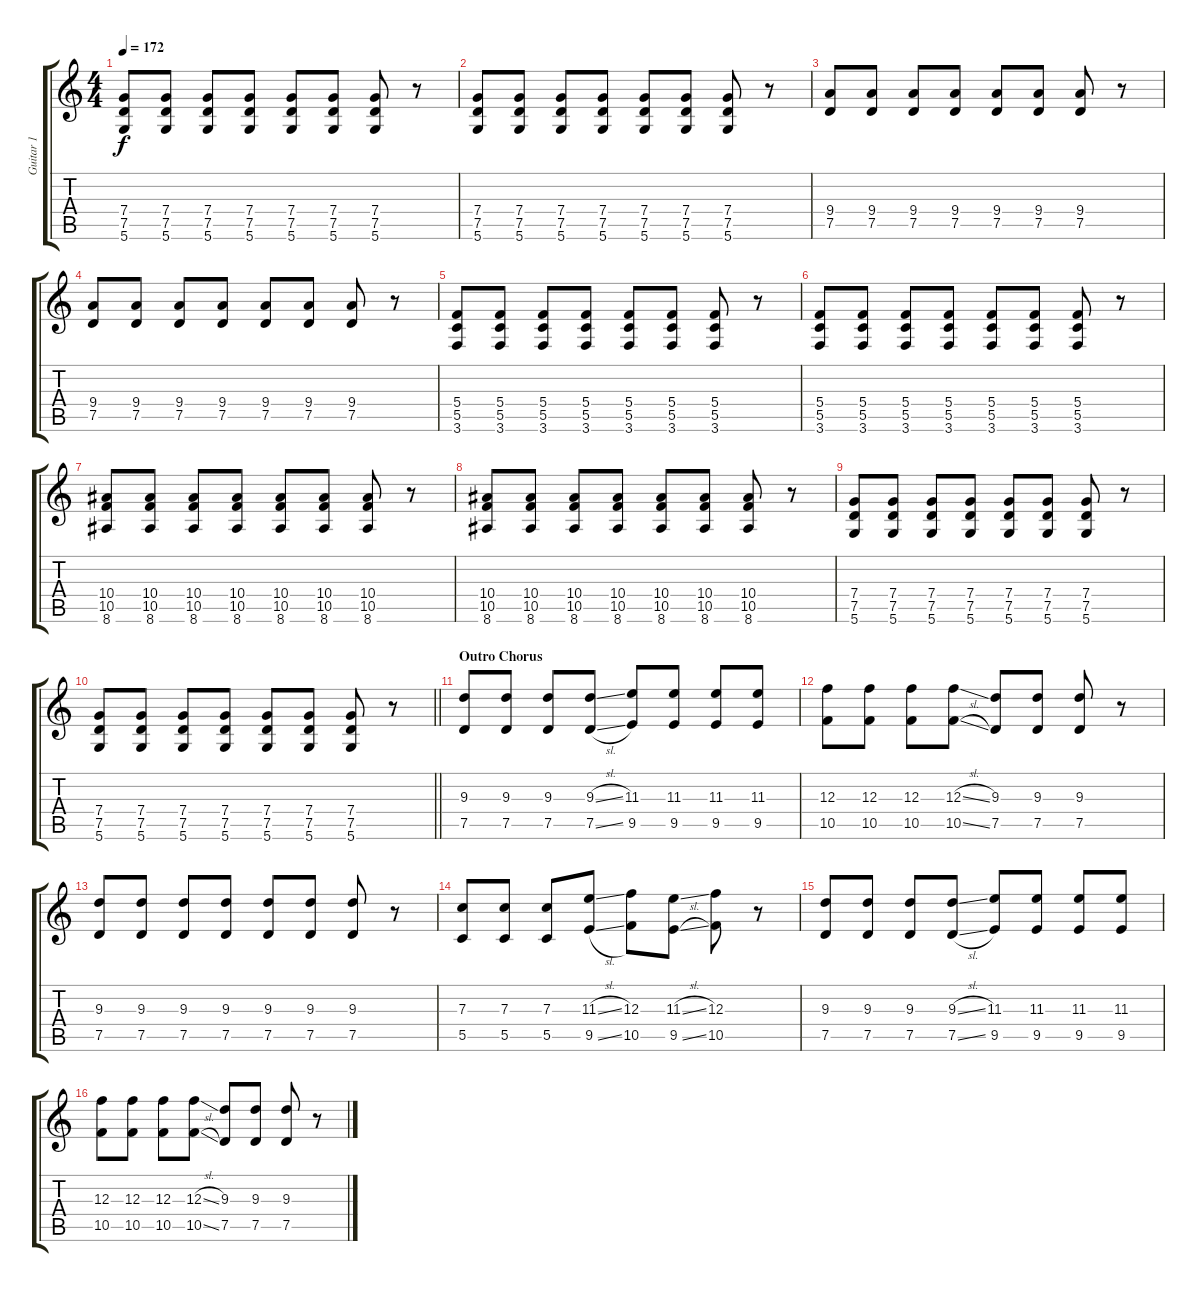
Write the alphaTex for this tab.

\track ("Guitar 1" "Guitar 1") {instrument distortionguitar}
\staff {score tabs}
\tuning (D4 A3 F3 C3 G2 D2) {hide}
\ts (4 4)
\tempo 172
\clef g2
\ks c
(7.4 7.5 5.6).8{dy f} (7.4 7.5 5.6).8 (7.4 7.5 5.6).8 (7.4 7.5 5.6).8 (7.4 7.5 5.6).8 (7.4 7.5 5.6).8 (7.4 7.5 5.6).8 r.8 |
(7.4 7.5 5.6).8 (7.4 7.5 5.6).8 (7.4 7.5 5.6).8 (7.4 7.5 5.6).8 (7.4 7.5 5.6).8 (7.4 7.5 5.6).8 (7.4 7.5 5.6).8 r.8 |
(9.4 7.5).8 (9.4 7.5).8 (9.4 7.5).8 (9.4 7.5).8 (9.4 7.5).8 (9.4 7.5).8 (9.4 7.5).8 r.8 |
(9.4 7.5).8 (9.4 7.5).8 (9.4 7.5).8 (9.4 7.5).8 (9.4 7.5).8 (9.4 7.5).8 (9.4 7.5).8 r.8 |
(5.4 5.5 3.6).8 (5.4 5.5 3.6).8 (5.4 5.5 3.6).8 (5.4 5.5 3.6).8 (5.4 5.5 3.6).8 (5.4 5.5 3.6).8 (5.4 5.5 3.6).8 r.8 |
(5.4 5.5 3.6).8 (5.4 5.5 3.6).8 (5.4 5.5 3.6).8 (5.4 5.5 3.6).8 (5.4 5.5 3.6).8 (5.4 5.5 3.6).8 (5.4 5.5 3.6).8 r.8 |
(10.4 10.5 8.6).8 (10.4 10.5 8.6).8 (10.4 10.5 8.6).8 (10.4 10.5 8.6).8 (10.4 10.5 8.6).8 (10.4 10.5 8.6).8 (10.4 10.5 8.6).8 r.8 |
(10.4 10.5 8.6).8 (10.4 10.5 8.6).8 (10.4 10.5 8.6).8 (10.4 10.5 8.6).8 (10.4 10.5 8.6).8 (10.4 10.5 8.6).8 (10.4 10.5 8.6).8 r.8 |
(7.4 7.5 5.6).8 (7.4 7.5 5.6).8 (7.4 7.5 5.6).8 (7.4 7.5 5.6).8 (7.4 7.5 5.6).8 (7.4 7.5 5.6).8 (7.4 7.5 5.6).8 r.8 |
\barLineRight lightlight
(7.4 7.5 5.6).8 (7.4 7.5 5.6).8 (7.4 7.5 5.6).8 (7.4 7.5 5.6).8 (7.4 7.5 5.6).8 (7.4 7.5 5.6).8 (7.4 7.5 5.6).8 r.8 |
\section ("" "Outro Chorus")
(9.3 7.5).8 (9.3 7.5).8 (9.3 7.5).8 (9.3{sl} 7.5{sl}).8 (11.3 9.5).8 (11.3 9.5).8 (11.3 9.5).8 (11.3 9.5).8 |
(12.3 10.5).8 (12.3 10.5).8 (12.3 10.5).8 (12.3{sl} 10.5{sl}).8 (9.3 7.5).8 (9.3 7.5).8 (9.3 7.5).8 r.8 |
(9.3 7.5).8 (9.3 7.5).8 (9.3 7.5).8 (9.3 7.5).8 (9.3 7.5).8 (9.3 7.5).8 (9.3 7.5).8 r.8 |
(7.3 5.5).8 (7.3 5.5).8 (7.3 5.5).8 (11.3{sl} 9.5{sl}).8 (12.3 10.5).8 (11.3{sl} 9.5{sl}).8 (12.3 10.5).8 r.8 |
(9.3 7.5).8 (9.3 7.5).8 (9.3 7.5).8 (9.3{sl} 7.5{sl}).8 (11.3 9.5).8 (11.3 9.5).8 (11.3 9.5).8 (11.3 9.5).8 |
(12.3 10.5).8 (12.3 10.5).8 (12.3 10.5).8 (12.3{sl} 10.5{sl}).8 (9.3 7.5).8 (9.3 7.5).8 (9.3 7.5).8 r.8
